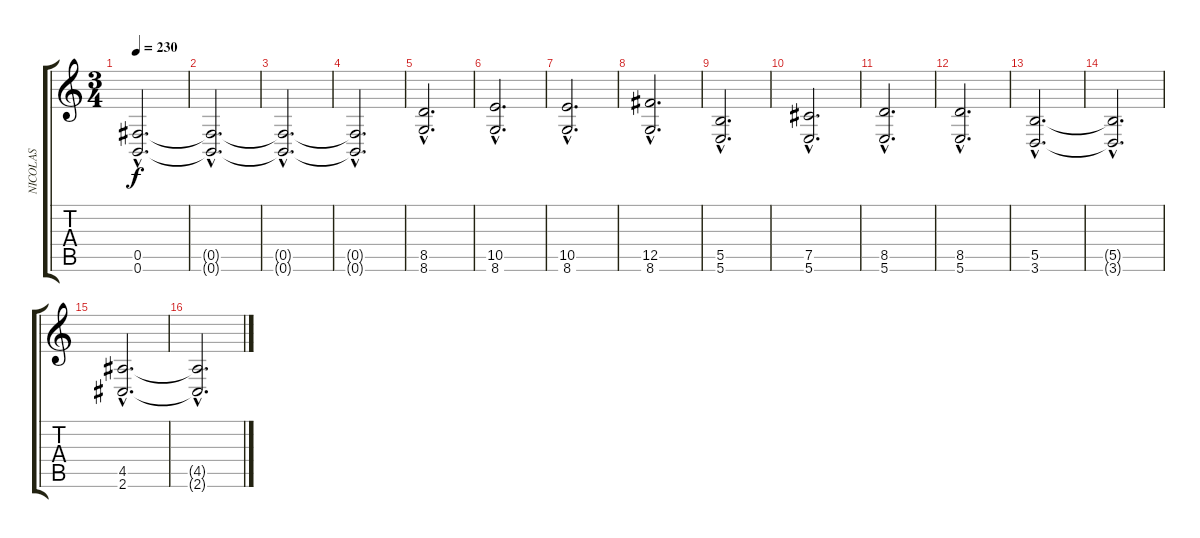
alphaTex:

\track ("NICOLAS" "NICOLAS") {instrument overdrivenguitar}
\staff {score tabs}
\tuning (Db4 Ab3 E3 B2 Gb2 B1) {hide}
\ts (3 4)
\tempo 230
\clef g2
\ks c
(0.5{hac} 0.6{hac}).2{d dy f} |
(0.5{hac t} 0.6{hac t}).2{d} |
(0.5{hac t} 0.6{hac t}).2{d} |
(0.5{hac t} 0.6{hac t}).2{d} |
(8.5{hac} 8.6{hac}).2{d} |
(10.5{hac} 8.6{hac}).2{d} |
(10.5{hac} 8.6{hac}).2{d} |
(12.5{hac} 8.6{hac}).2{d} |
(5.5{hac} 5.6{hac}).2{d} |
(7.5{hac} 5.6{hac}).2{d} |
(8.5{hac} 5.6{hac}).2{d} |
(8.5{hac} 5.6{hac}).2{d} |
(5.5{hac} 3.6{hac}).2{d} |
(5.5{hac t} 3.6{hac t}).2{d} |
(4.5{hac} 2.6{hac}).2{d} |
(4.5{hac t} 2.6{hac t}).2{d}
